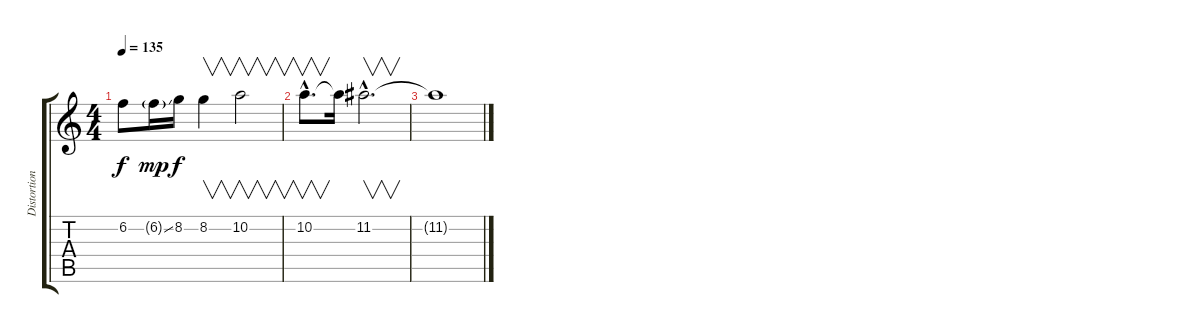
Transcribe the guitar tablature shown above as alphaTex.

\track ("Distortion Lead/Rhytm" "Distortion") {instrument distortionguitar}
\staff {score tabs}
\tuning (E4 B3 G3 D3 A2 E2) {hide}
\ts (4 4)
\tempo 135
\clef g2
\ks c
6.2.8{dy f} 6.2{ss g}.16{dy mp} 8.2.16{dy f} 8.2.4{v} 10.2.2{v} |
10.2{hac}.8{v d} 10.2{t}.16 11.2{hac}.2{v d} |
11.2{t}.1
